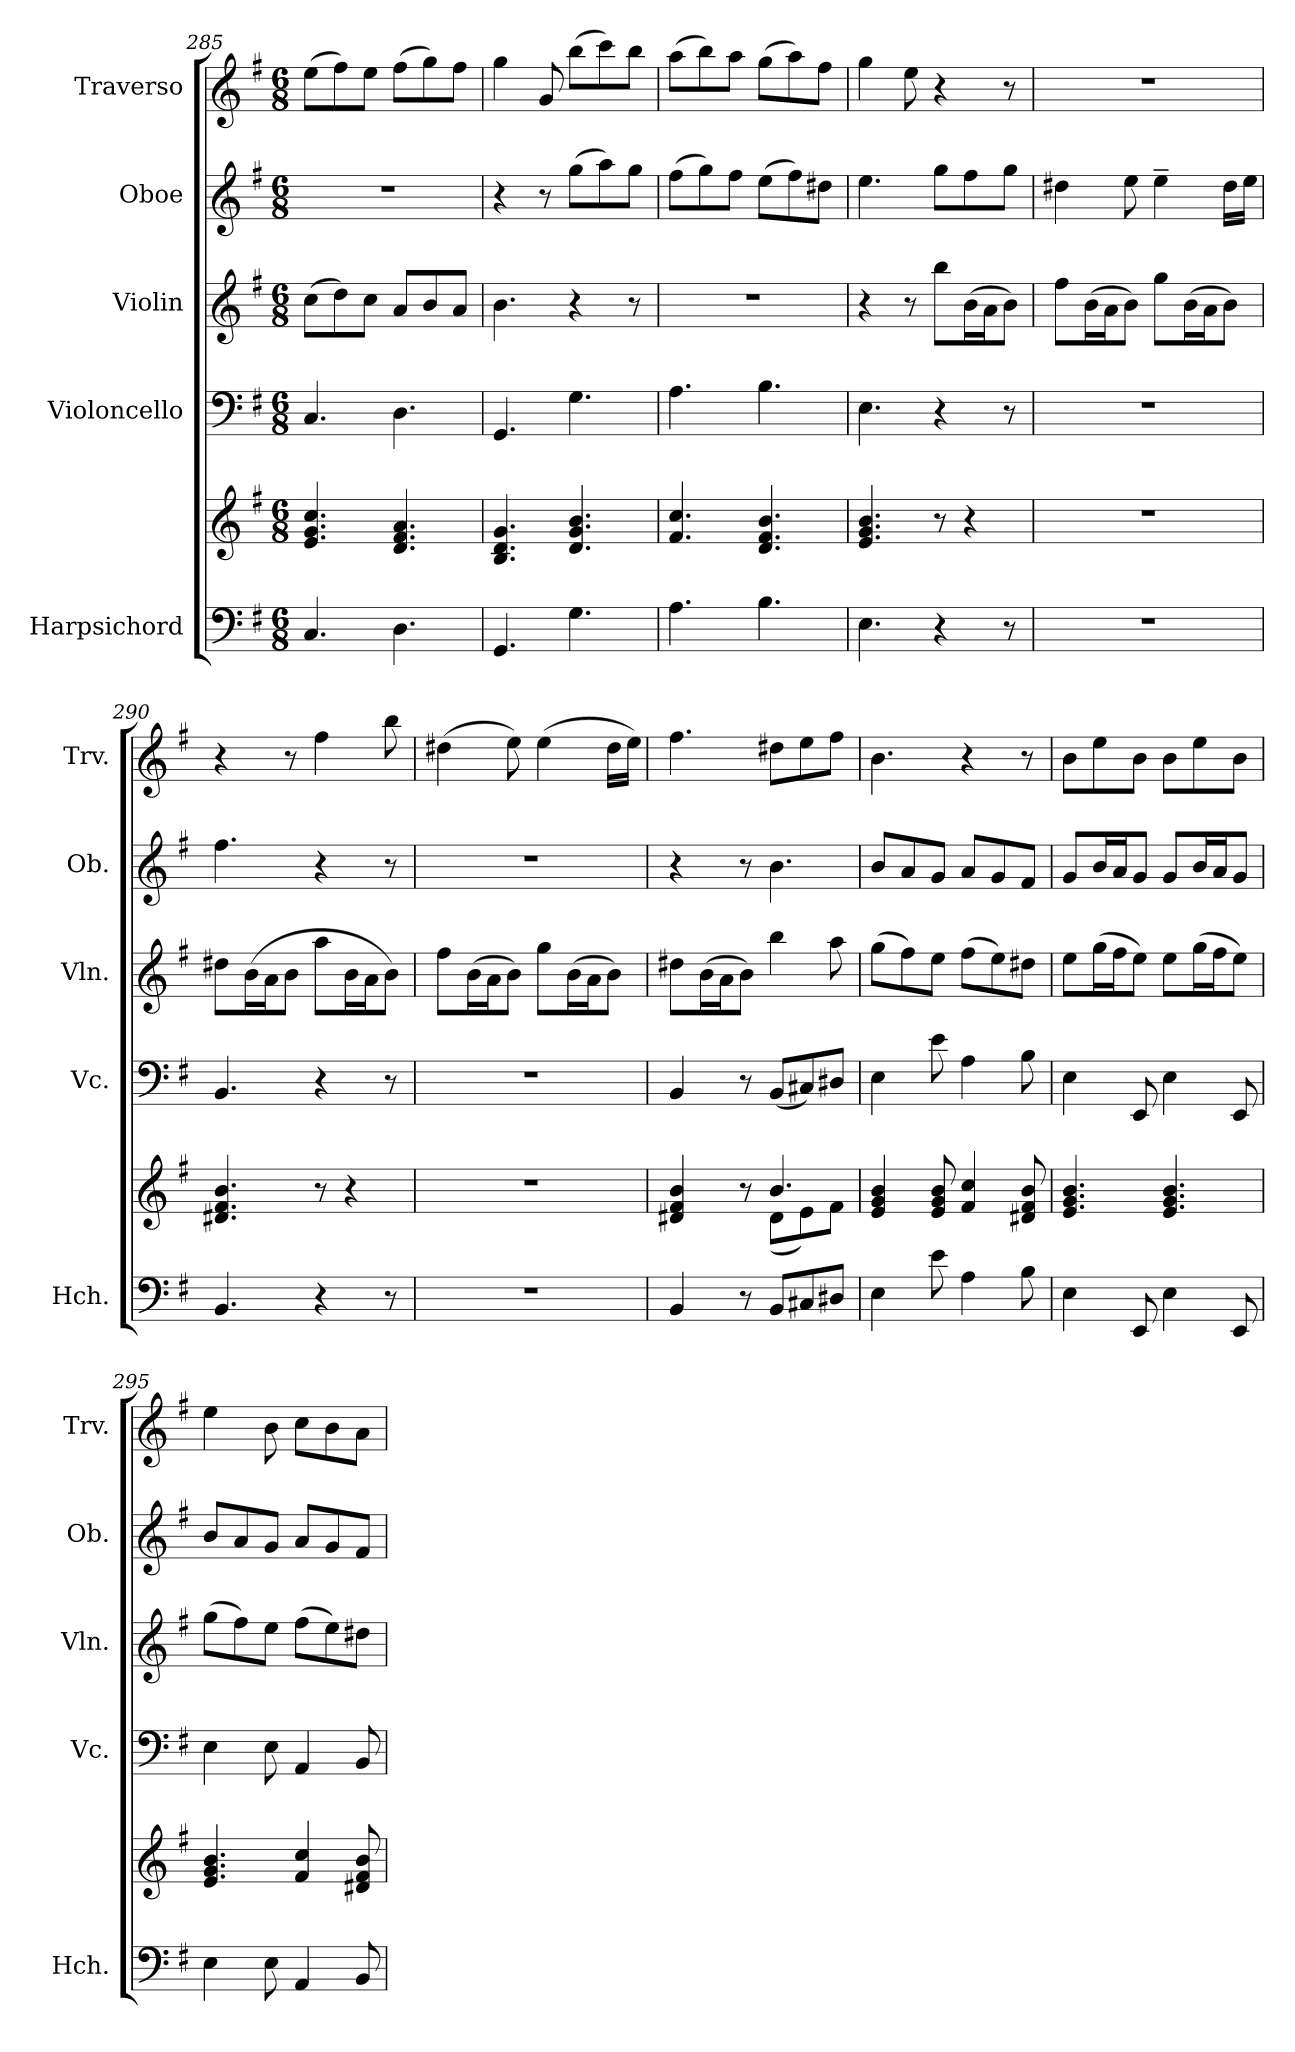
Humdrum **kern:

**kern	**kern	**kern	**kern	**kern	**kern
*part5	*part5	*part4	*part3	*part2	*part1
*staff6	*staff5	*staff4	*staff3	*staff2	*staff1
*I"Harpsichord	*	*I"Violoncello	*I"Violin	*I"Oboe	*I"Traverso
*I'Hch.	*	*I'Vc.	*I'Vln.	*I'Ob.	*I'Trv.
*clefF4	*clefG2	*clefF4	*clefG2	*clefG2	*clefG2
*k[f#]	*k[f#]	*k[f#]	*k[f#]	*k[f#]	*k[f#]
*M6/8	*M6/8	*M6/8	*M6/8	*M6/8	*M6/8
=285	=285	=285	=285	=285	=285
4.C/	4.e/ 4.g/ 4.cc/	4.C/	(8cc\L	2.r	(8ee\L
.	.	.	8dd\)	.	8ff#\)
.	.	.	8cc\J	.	8ee\J
4.D\	4.d/ 4.f#/ 4.a/	4.D\	8a/L	.	(8ff#\L
.	.	.	8b/	.	8gg\)
.	.	.	8a/J	.	8ff#\J
=286	=286	=286	=286	=286	=286
4.GG/	4.B/ 4.d/ 4.g/	4.GG/	4.b\	4r	4gg\
.	.	.	.	8r	8g/
4.G\	4.d/ 4.g/ 4.b/	4.G\	4r	(8gg\L	(8bb\L
.	.	.	.	8aa\)	8ccc\)
.	.	.	8r	8gg\J	8bb\J
=287	=287	=287	=287	=287	=287
4.A\	4.f#/ 4.cc/	4.A\	2.r	(8ff#\L	(8aa\L
.	.	.	.	8gg\)	8bb\)
.	.	.	.	8ff#\J	8aa\J
4.B\	4.d/ 4.f#/ 4.b/	4.B\	.	(8ee\L	(8gg\L
.	.	.	.	8ff#\)	8aa\)
.	.	.	.	8dd#X\J	8ff#\J
=288	=288	=288	=288	=288	=288
4.E\	4.e/ 4.g/ 4.b/	4.E\	4r	4.ee\	4gg\
.	.	.	8r	.	8ee\
4r	8r	4r	8bb\L	8gg\L	4r
.	4r	.	(16b\L	8ff#\	.
.	.	.	16a\J	.	.
8r	.	8r	8b\J)	8gg\J	8r
=289	=289	=289	=289	=289	=289
2.r	2.r	2.r	8ff#\L	4dd#X\	2.r
.	.	.	(16b\L	.	.
.	.	.	16a\J	.	.
.	.	.	8b\J)	8ee\	.
.	.	.	8gg\L	4ee~\	.
.	.	.	(16b\L	.	.
.	.	.	16a\J	.	.
.	.	.	8b\J)	16dd#\LL	.
.	.	.	.	16ee\JJ	.
=290	=290	=290	=290	=290	=290
4.BB/	4.d#X/ 4.f#/ 4.b/	4.BB/	8dd#X\L	4.ff#\	4r
.	.	.	(16b\L	.	.
.	.	.	16a\J	.	.
.	.	.	8b\J	.	8r
4r	8r	4r	8aa\L	4r	4ff#\
.	4r	.	16b\L	.	.
.	.	.	16a\J	.	.
8r	.	8r	8b\J)	8r	8bb\
=291	=291	=291	=291	=291	=291
2.r	2.r	2.r	8ff#\L	2.r	(4dd#X\
.	.	.	(16b\L	.	.
.	.	.	16a\J	.	.
.	.	.	8b\J)	.	8ee\)
.	.	.	8gg\L	.	(4ee\
.	.	.	(16b\L	.	.
.	.	.	16a\J	.	.
.	.	.	8b\J)	.	16dd#\LL
.	.	.	.	.	16ee\JJ)
!!LO:LB:g=z
=292	=292	=292	=292	=292	=292
*	*^	*	*	*	*
4BB/	4d#X/ 4f#/ 4b/	4.ryy	4BB/	8dd#X\L	4r	4.ff#\
.	.	.	.	(16b\L	.	.
.	.	.	.	16a\J	.	.
8r	8r	.	8r	8b\J)	8r	.
8BB/L	4.b/	(8d#\L	(8BB/L	4bb\	4.b\	8dd#X\L
8C#X/	.	8e\)	8C#X/)	.	.	8ee\
8D#X/J	.	8f#\J	8D#X/J	8aa\	.	8ff#\J
*	*v	*v	*	*	*	*
=293	=293	=293	=293	=293	=293
4E\	4e/ 4g/ 4b/	4E\	(8gg\L	8b/L	4.b\
.	.	.	8ff#\)	8a/	.
8e\	8e/ 8g/ 8b/	8e\	8ee\J	8g/J	.
4A\	4f#/ 4cc/	4A\	(8ff#\L	8a/L	4r
.	.	.	8ee\)	8g/	.
8B\	8d#X/ 8f#/ 8b/	8B\	8dd#X\J	8f#/J	8r
=294	=294	=294	=294	=294	=294
4E\	4.e/ 4.g/ 4.b/	4E\	8ee\L	8g/L	8b\L
.	.	.	(16gg\L	16b/L	8ee\
.	.	.	16ff#\J	16a/J	.
8EE/	.	8EE/	8ee\J)	8g/J	8b\J
4E\	4.e/ 4.g/ 4.b/	4E\	8ee\L	8g/L	8b\L
.	.	.	(16gg\L	16b/L	8ee\
.	.	.	16ff#\J	16a/J	.
8EE/	.	8EE/	8ee\J)	8g/J	8b\J
=295	=295	=295	=295	=295	=295
4E\	4.e/ 4.g/ 4.b/	4E\	(8gg\L	8b/L	4ee\
.	.	.	8ff#\)	8a/	.
8E\	.	8E\	8ee\J	8g/J	8b\
4AA/	4f#/ 4cc/	4AA/	(8ff#\L	8a/L	8cc\L
.	.	.	8ee\)	8g/	8b\
8BB/	8d#X/ 8f#/ 8b/	8BB/	8dd#X\J	8f#/J	8a\J
=	=	=	=	=	=
*-	*-	*-	*-	*-	*-
